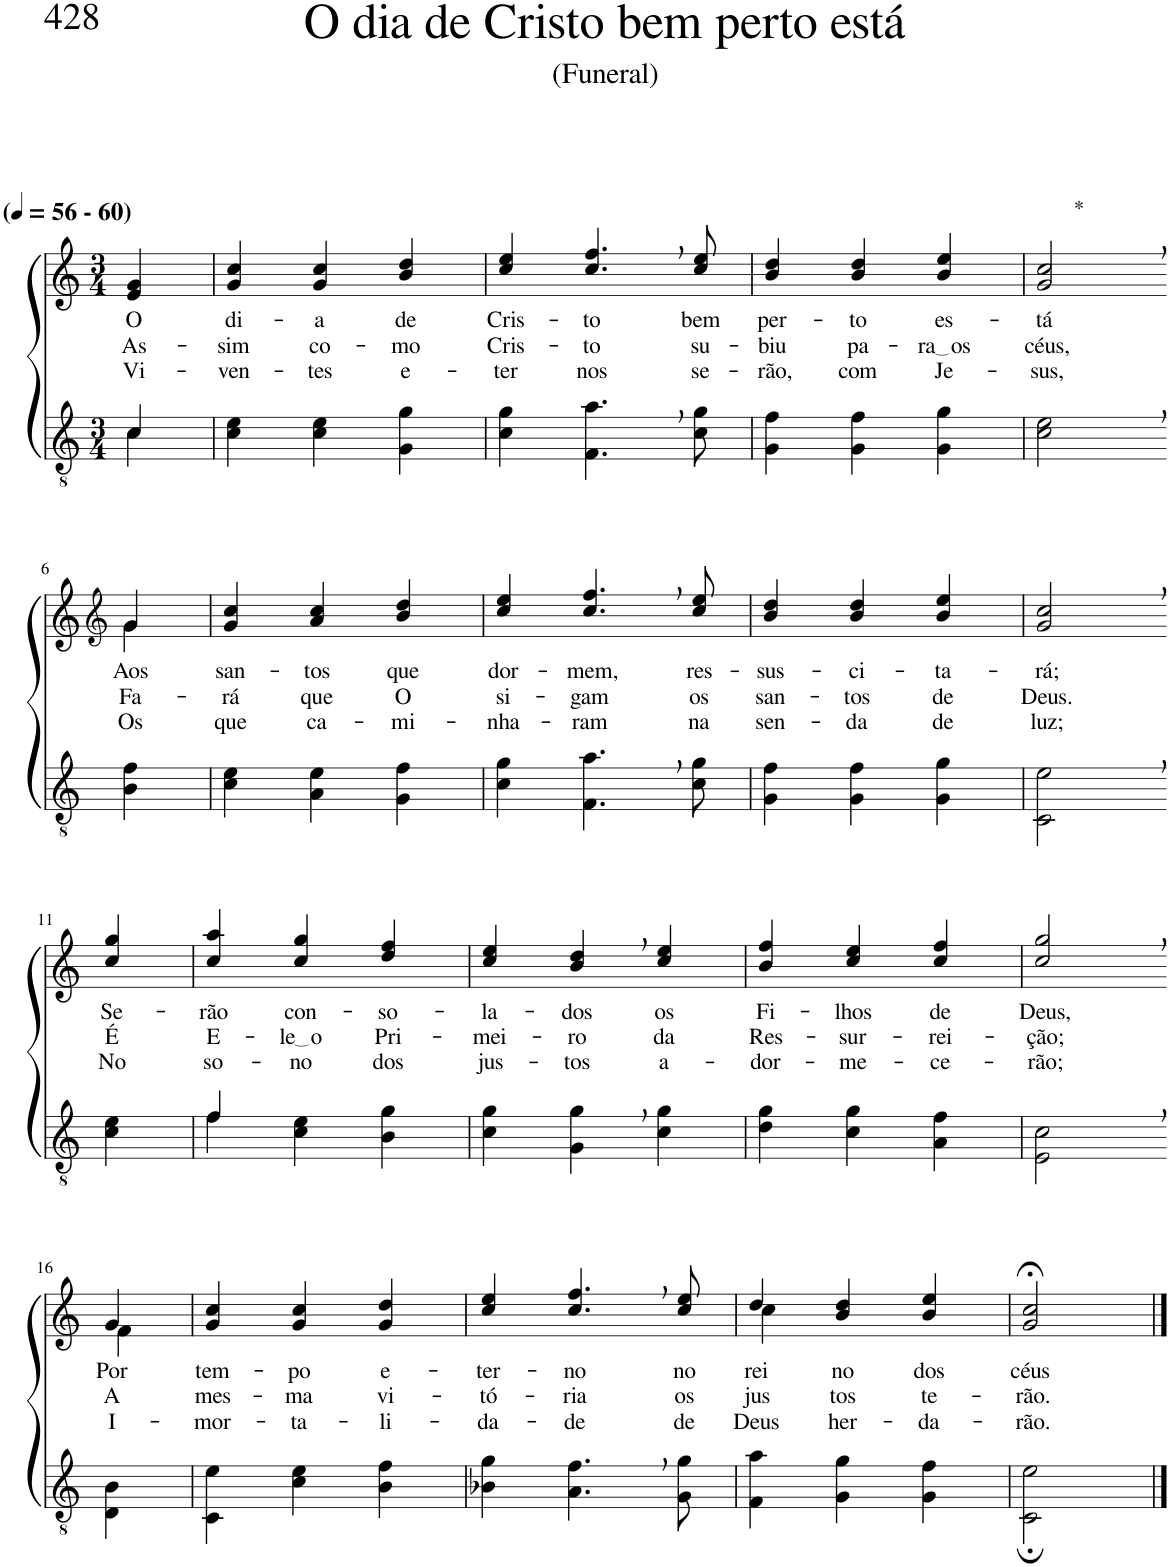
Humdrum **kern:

**kern	**kern	**text	**text	**text
*part2	*part1	*part1	*part1	*part1
*staff2	*staff1	*staff1	*staff1	*staff1
*I"Parte III e IV	*I"Parte I e II	*	*	*
*clefGv2	*clefG2	*	*	*
*Trd4c7	*Trd4c7	*	*	*
*k[]	*k[]	*	*	*
*M3/4	*M3/4	*	*	*
*MM56	*MM56	*	*	*
=1	=1	=1	=1	=1
*^	*	*	*	*
!	!	!LO:TX:a:B:t=(	!	!	!
!	!	!LO:TX:a:B:t=- 60)	!	!	!
!	!	!	!LO:LY:b	!LO:LY:b	!LO:LY:b
4c\	4c/	4e/ 4g/	O	As-	Vi-
=2	=2	=2	=2	=2	=2
!	!	!	!LO:LY:b	!LO:LY:b	!LO:LY:b
*v	*v	*	*	*	*
4c\ 4e\	4g/ 4cc/	di-	-sim	-ven-
!	!	!LO:LY:b	!LO:LY:b	!LO:LY:b
4c\ 4e\	4g/ 4cc/	-a	co-	-tes
!	!	!LO:LY:b	!LO:LY:b	!LO:LY:b
4G\ 4g\	4b/ 4dd/	de	-mo	e-
=3	=3	=3	=3	=3
!	!	!LO:LY:b	!LO:LY:b	!LO:LY:b
4c\ 4g\	4cc/ 4ee/	Cris-	Cris-	-ter
!	!	!LO:LY:b	!LO:LY:b	!LO:LY:b
4.F\, 4.a\,	4.cc/, 4.ff/,	-to	-to	nos
!	!	!LO:LY:b	!LO:LY:b	!LO:LY:b
8c\ 8g\	8cc/ 8ee/	bem	su-	se-
=4	=4	=4	=4	=4
!	!	!LO:LY:b	!LO:LY:b	!LO:LY:b
4G\ 4f\	4b/ 4dd/	per-	-biu	-rão,
!	!	!LO:LY:b	!LO:LY:b	!LO:LY:b
4G\ 4f\	4b/ 4dd/	-to	pa-	com
!	!	!LO:LY:b	!LO:LY:b	!LO:LY:b
4G\ 4g\	4b/ 4ee/	es-	ra os	Je-
=5	=5	=5	=5	=5
!	!LO:TX:a:t=*	!	!	!
!	!	!LO:LY:b	!LO:LY:b	!LO:LY:b
2c\, 2e\,	2g/, 2cc/,	-tá	céus,	-sus,
!!LO:LB:g=z
=6-	=6-	=6-	=6-	=6-
*	*clefG2	*	*	*
!	!	!LO:LY:b	!LO:LY:b	!LO:LY:b
*	*^	*	*	*
4B\ 4f\	4g\	4g/	Aos	Fa-	Os
=7	=7	=7	=7	=7	=7
!	!	!	!LO:LY:b	!LO:LY:b	!LO:LY:b
*	*v	*v	*	*	*
4c\ 4e\	4g/ 4cc/	san-	-rá	que
!	!	!LO:LY:b	!LO:LY:b	!LO:LY:b
4A\ 4e\	4a/ 4cc/	-tos	que	ca-
!	!	!LO:LY:b	!LO:LY:b	!LO:LY:b
4G\ 4f\	4b/ 4dd/	que	O	-mi-
=8	=8	=8	=8	=8
!	!	!LO:LY:b	!LO:LY:b	!LO:LY:b
4c\ 4g\	4cc/ 4ee/	dor-	si-	-nha-
!	!	!LO:LY:b	!LO:LY:b	!LO:LY:b
4.F\, 4.a\,	4.cc/, 4.ff/,	-mem,	-gam	-ram
!	!	!LO:LY:b	!LO:LY:b	!LO:LY:b
8c\ 8g\	8cc/ 8ee/	res-	os	na
=9	=9	=9	=9	=9
!	!	!LO:LY:b	!LO:LY:b	!LO:LY:b
4G\ 4f\	4b/ 4dd/	-sus-	san-	sen-
!	!	!LO:LY:b	!LO:LY:b	!LO:LY:b
4G\ 4f\	4b/ 4dd/	-ci-	-tos	-da
!	!	!LO:LY:b	!LO:LY:b	!LO:LY:b
4G\ 4g\	4b/ 4ee/	-ta-	de	de
=10	=10	=10	=10	=10
!	!	!LO:LY:b	!LO:LY:b	!LO:LY:b
2C\, 2e\,	2g/, 2cc/,	-rá;	Deus.	luz;
!!LO:LB:g=z
=11-	=11-	=11-	=11-	=11-
!	!	!LO:LY:b	!LO:LY:b	!LO:LY:b
4c\ 4e\	4cc/ 4gg/	Se-	É	No
=12	=12	=12	=12	=12
*^	*	*	*	*
!	!	!	!LO:LY:b	!LO:LY:b	!LO:LY:b
4f/	4f\	4cc/ 4aa/	-rão	E-	so-
!	!	!	!LO:LY:b	!LO:LY:b	!LO:LY:b
2ryy	4c\ 4e\	4cc/ 4gg/	con-	le o	-no
!	!	!	!LO:LY:b	!LO:LY:b	!LO:LY:b
.	4B\ 4g\	4dd/ 4ff/	-so-	Pri-	dos
=13	=13	=13	=13	=13	=13
!	!	!	!LO:LY:b	!LO:LY:b	!LO:LY:b
*v	*v	*	*	*	*
4c\ 4g\	4cc/ 4ee/	-la-	-mei-	jus-
!	!	!LO:LY:b	!LO:LY:b	!LO:LY:b
4G\, 4g\,	4b/, 4dd/,	-dos	-ro	-tos
!	!	!LO:LY:b	!LO:LY:b	!LO:LY:b
4c\ 4g\	4cc/ 4ee/	os	da	a-
=14	=14	=14	=14	=14
!	!	!LO:LY:b	!LO:LY:b	!LO:LY:b
4d\ 4g\	4b/ 4ff/	Fi-	Res-	-dor-
!	!	!LO:LY:b	!LO:LY:b	!LO:LY:b
4c\ 4g\	4cc/ 4ee/	-lhos	-sur-	-me-
!	!	!LO:LY:b	!LO:LY:b	!LO:LY:b
4A\ 4f\	4cc/ 4ff/	de	-rei-	-ce-
=15	=15	=15	=15	=15
!	!	!LO:LY:b	!LO:LY:b	!LO:LY:b
2E\, 2c\,	2cc/, 2gg/,	Deus,	-ção;	-rão;
!!LO:LB:g=z
=16-	=16-	=16-	=16-	=16-
*	*^	*	*	*
!	!	!	!LO:LY:b	!LO:LY:b	!LO:LY:b
4D\ 4B\	4g/	4f\	Por	A	I-
=17	=17	=17	=17	=17	=17
!	!	!	!LO:LY:b	!LO:LY:b	!LO:LY:b
*	*v	*v	*	*	*
4C\ 4e\	4g/ 4cc/	tem-	mes-	-mor-
!	!	!LO:LY:b	!LO:LY:b	!LO:LY:b
4c\ 4e\	4g/ 4cc/	-po	-ma	-ta-
!	!	!LO:LY:b	!LO:LY:b	!LO:LY:b
4B\ 4f\	4g/ 4dd/	e-	vi-	-li-
=18	=18	=18	=18	=18
!	!	!LO:LY:b	!LO:LY:b	!LO:LY:b
4B-X\ 4g\	4cc/ 4ee/	-ter-	-tó-	-da-
!	!	!LO:LY:b	!LO:LY:b	!LO:LY:b
4.A\, 4.f\,	4.cc/, 4.ff/,	-no	-ria	-de
!	!	!LO:LY:b	!LO:LY:b	!LO:LY:b
8G\ 8g\	8cc/ 8ee/	no	os	de
=19	=19	=19	=19	=19
*	*^	*	*	*
!	!	!	!LO:LY:b	!LO:LY:b	!LO:LY:b
4F\ 4a\	4dd/	4cc\	rei-	jus-	Deus
!	!	!	!LO:LY:b	!LO:LY:b	!LO:LY:b
4G\ 4g\	4b/ 4dd/	2ryy	-no	-tos	her-
!	!	!	!LO:LY:b	!LO:LY:b	!LO:LY:b
4G\ 4f\	4b/ 4ee/	.	dos	te-	-da-
*	*v	*v	*	*	*
=20	=20	=20	=20	=20
!	!	!LO:LY:b	!LO:LY:b	!LO:LY:b
2C\; 2e\;	2g/;< 2cc/;<	céus	-rão.	-rão.
==	==	==	==	==
*-	*-	*-	*-	*-
